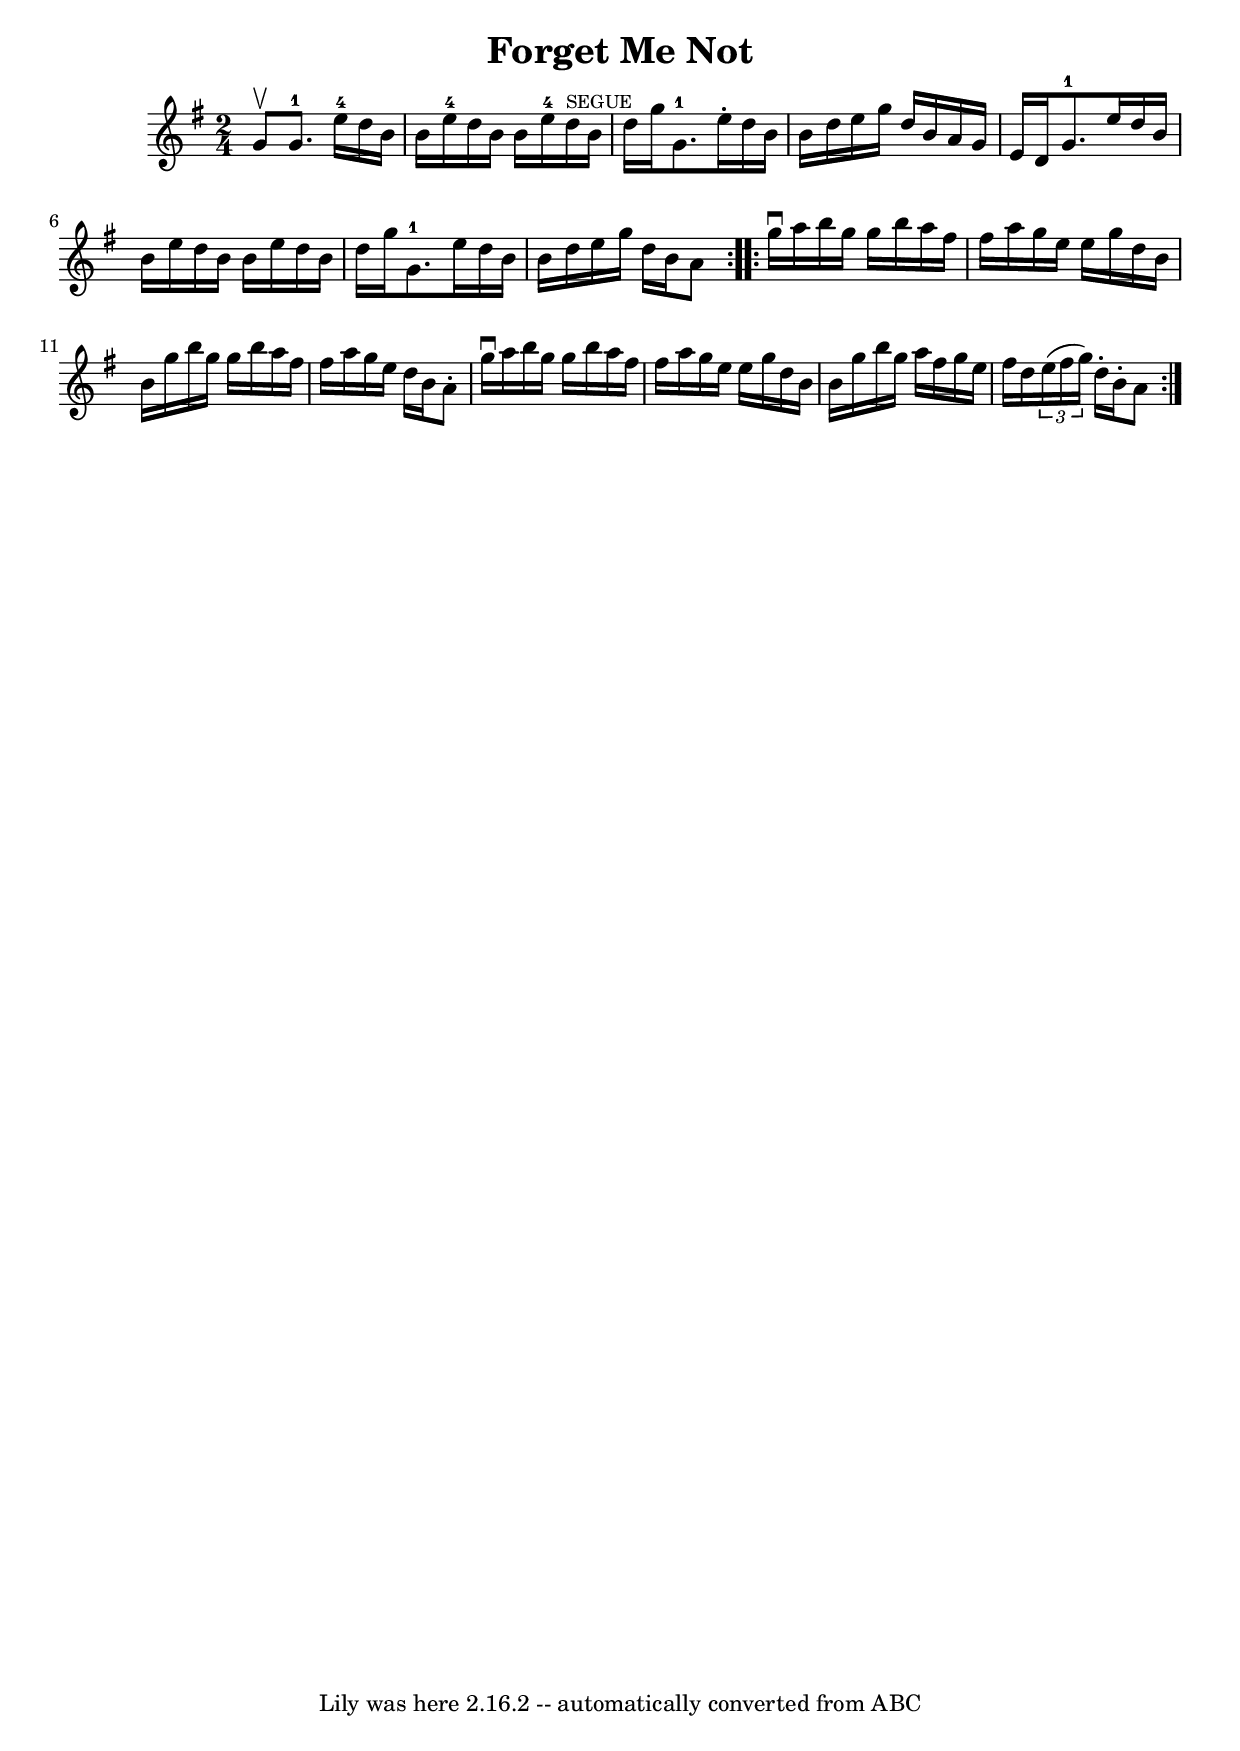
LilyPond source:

\version "2.16.2"
\include "Mammoth.ily"
\header {
  %% book = "Ryan's Mammoth Collection"
  crossRefNumber = "1"
  footnotes = "\\\\378"
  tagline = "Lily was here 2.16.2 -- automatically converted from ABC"
  title = "Forget Me Not"

}
voicedefault =  {



  \repeat volta 2 {

    \time 2/4 
    \key g \major
    g'8^\upbow |
    g'8.-1 e''16-4   
    d''16 b'16 b'16 e''16-4   |
    d''16 b'16 b'16 e''16 
    -4 d''16^\segue b'16 d''16 g''16    |
    g'8.-1   
    e''16 -. d''16 b'16 b'16 d''16    |
    e''16 g''16 d''16 
    b'16 a'16 g'16 e'16 d'16    |
    g'8.-1 e''16    
    d''16 b'16 b'16 e''16    |
    d''16 b'16 b'16 e''16    
    d''16 b'16 d''16 g''16    |
    g'8.-1 e''16 d''16    
    b'16 b'16 d''16    |
    e''16 g''16 d''16 b'16 a'8  
  }   
  
  \repeat volta 2 {
    g''16^\downbow a''16  |
    b''16 g''16    
    g''16 b''16 a''16 fis''16 fis''16 a''16    |
    g''16    
    e''16 e''16 g''16 d''16 b'16 b'16 g''16    |
    b''16   
    g''16 g''16 b''16 a''16 fis''16 fis''16 a''16    |
    
    g''16 e''16 d''16 b'16 a'8 -. g''16^\downbow a''16    |
    
    b''16 g''16 g''16 b''16 a''16 fis''16 fis''16 a''16    
    |
    g''16 e''16 e''16 g''16 d''16 b'16 b'16 g''16   
    |
    b''16 g''16 a''16 fis''16 g''16 e''16 fis''16    
    d''16    |
    \times 2/3 { e''16 (fis''16 g''16) 
	       } d''16 -.  
    b'16 -. a'8  
  }   

}

\score{
  <<

    \context Staff="default"
    {
      \voicedefault 
      
    }

  >>
  \layout {
    
  }
  \midi {
  }

}
